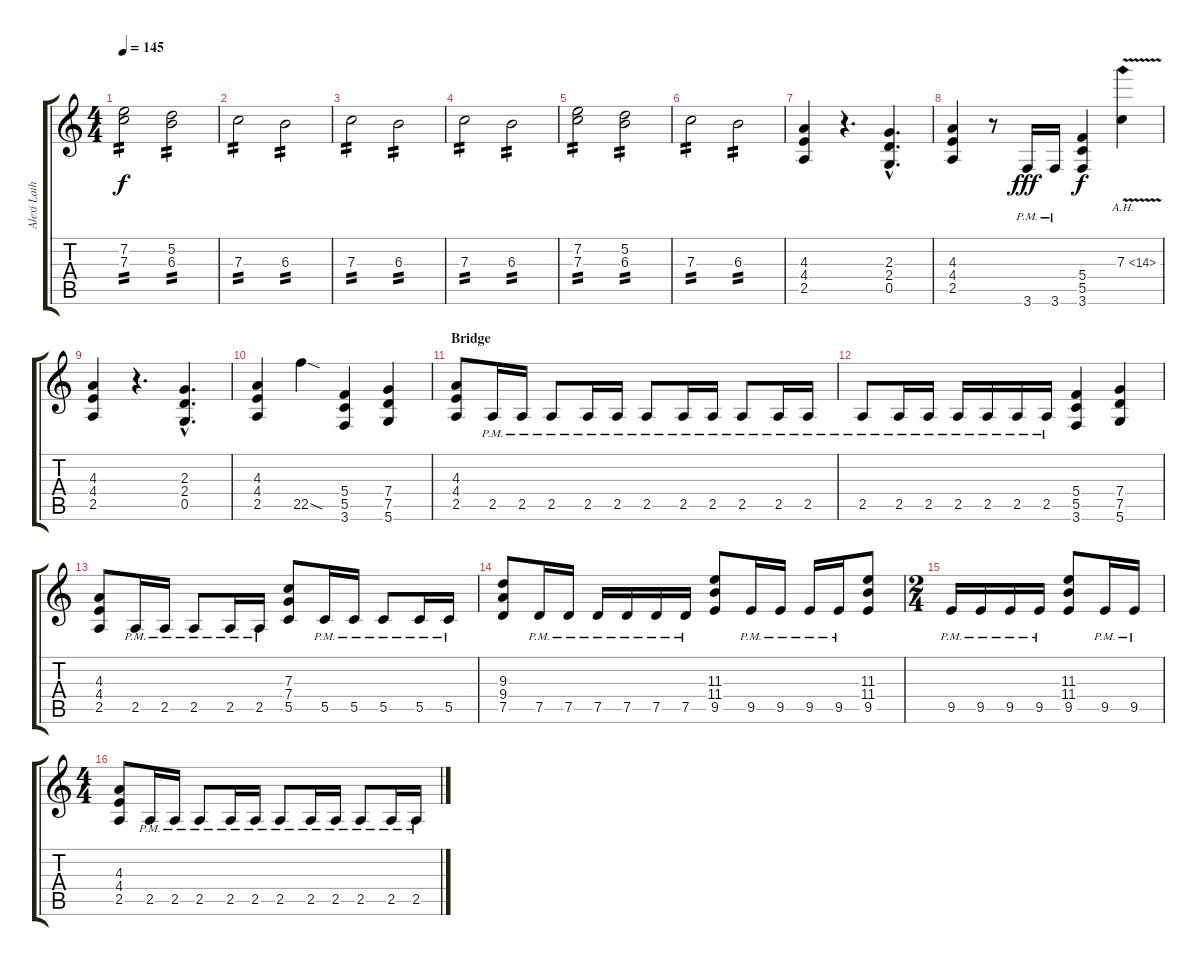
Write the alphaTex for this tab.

\track ("Alexi Laiho" "Alexi Laih") {instrument distortionguitar}
\staff {score tabs}
\tuning (D4 A3 F3 C3 G2 D2) {hide}
\ts (4 4)
\tempo 145
\clef g2
\ks c
(7.2 7.3).2{tp 2 dy f} (5.2 6.3).2{tp 2} |
7.3.2{tp 2} 6.3.2{tp 2} |
7.3.2{tp 2} 6.3.2{tp 2} |
7.3.2{tp 2} 6.3.2{tp 2} |
(7.2 7.3).2{tp 2} (5.2 6.3).2{tp 2} |
7.3.2{tp 2} 6.3.2{tp 2} |
(4.3 4.4 2.5).4 r.4{d} (2.3{hac} 2.4{hac} 0.5{hac}).4{d} |
(4.3 4.4 2.5).4 r.8 3.6{pm}.16{dy fff} 3.6{pm}.16 (5.4 5.5 3.6).4{dy f} 7.3{ah 7 v}.4 |
(4.3 4.4 2.5).4 r.4{d} (2.3{hac} 2.4{hac} 0.5{hac}).4{d} |
(4.3 4.4 2.5).4 22.5{sod}.4 (5.4 5.5 3.6).4 (7.4 7.5 5.6).4 |
\section ("" "Bridge")
(4.3 4.4 2.5).8 2.5{pm}.16 2.5{pm}.16 2.5{pm}.8 2.5{pm}.16 2.5{pm}.16 2.5{pm}.8 2.5{pm}.16 2.5{pm}.16 2.5{pm}.8 2.5{pm}.16 2.5{pm}.16 |
2.5{pm}.8 2.5{pm}.16 2.5{pm}.16 2.5{pm}.16 2.5{pm}.16 2.5{pm}.16 2.5{pm}.16 (5.4 5.5 3.6).4 (7.4 7.5 5.6).4 |
(4.3 4.4 2.5).8 2.5{pm}.16 2.5{pm}.16 2.5{pm}.8 2.5{pm}.16 2.5{pm}.16 (7.3 7.4 5.5).8 5.5{pm}.16 5.5{pm}.16 5.5{pm}.8 5.5{pm}.16 5.5{pm}.16 |
(9.3 9.4 7.5).8 7.5{pm}.16 7.5{pm}.16 7.5{pm}.16 7.5{pm}.16 7.5{pm}.16 7.5{pm}.16 (11.3 11.4 9.5).8 9.5{pm}.16 9.5{pm}.16 9.5{pm}.16 9.5{pm}.16 (11.3 11.4 9.5).8 |
\ts (2 4)
9.5{pm}.16 9.5{pm}.16 9.5{pm}.16 9.5{pm}.16 (11.3 11.4 9.5).8 9.5{pm}.16 9.5{pm}.16 |
\ts (4 4)
(4.3 4.4 2.5).8 2.5{pm}.16 2.5{pm}.16 2.5{pm}.8 2.5{pm}.16 2.5{pm}.16 2.5{pm}.8 2.5{pm}.16 2.5{pm}.16 2.5{pm}.8 2.5{pm}.16 2.5{pm}.16
